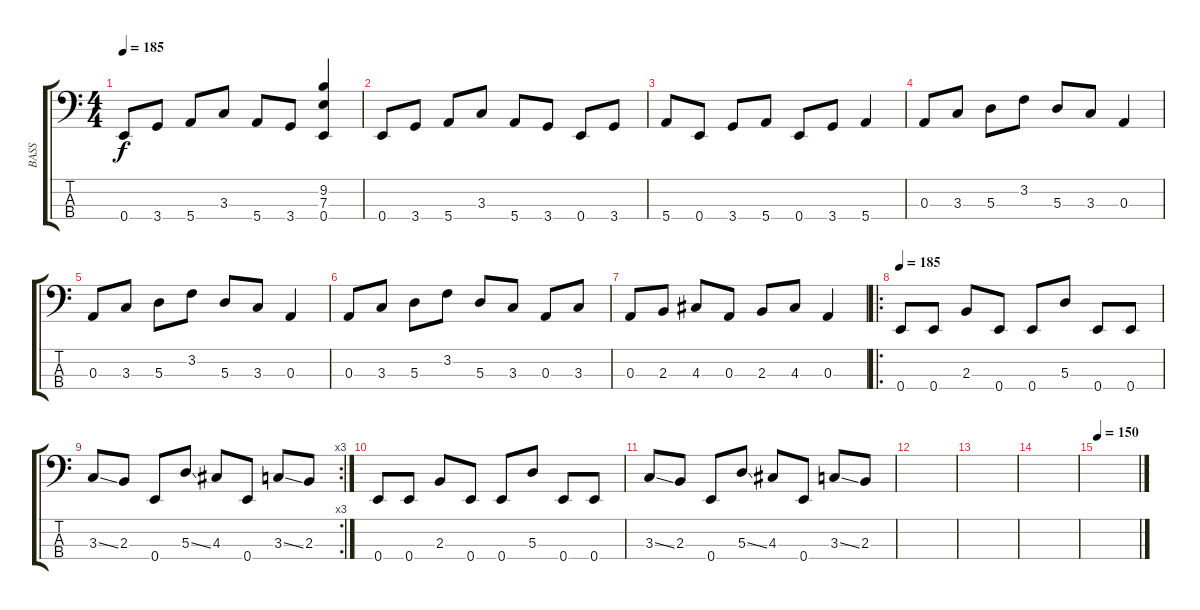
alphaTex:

\track ("BASS" "BASS") {instrument slapbass1}
\staff {score tabs}
\tuning (G2 D2 A1 E1) {hide}
\ts (4 4)
\tempo 185
\clef f4
\ks c
0.4.8{dy f} 3.4.8 5.4.8 3.3.8 5.4.8 3.4.8 (9.2 7.3 0.4).4 |
0.4.8 3.4.8 5.4.8 3.3.8 5.4.8 3.4.8 0.4.8 3.4.8 |
5.4.8 0.4.8 3.4.8 5.4.8 0.4.8 3.4.8 5.4.4 |
0.3.8 3.3.8 5.3.8 3.2.8 5.3.8 3.3.8 0.3.4 |
0.3.8 3.3.8 5.3.8 3.2.8 5.3.8 3.3.8 0.3.4 |
0.3.8 3.3.8 5.3.8 3.2.8 5.3.8 3.3.8 0.3.8 3.3.8 |
0.3.8 2.3.8 4.3.8 0.3.8 2.3.8 4.3.8 0.3.4 |
\ro
\tempo 185
0.4.8 0.4.8 2.3.8 0.4.8 0.4.8 5.3.8 0.4.8 0.4.8 |
\rc 3
3.3{ss}.8 2.3.8 0.4.8 5.3{ss}.8 4.3.8 0.4.8 3.3{ss}.8 2.3.8 |
0.4.8 0.4.8 2.3.8 0.4.8 0.4.8 5.3.8 0.4.8 0.4.8 |
3.3{ss}.8 2.3.8 0.4.8 5.3{ss}.8 4.3.8 0.4.8 3.3{ss}.8 2.3.8 |
|
|
|
\tempo 150
